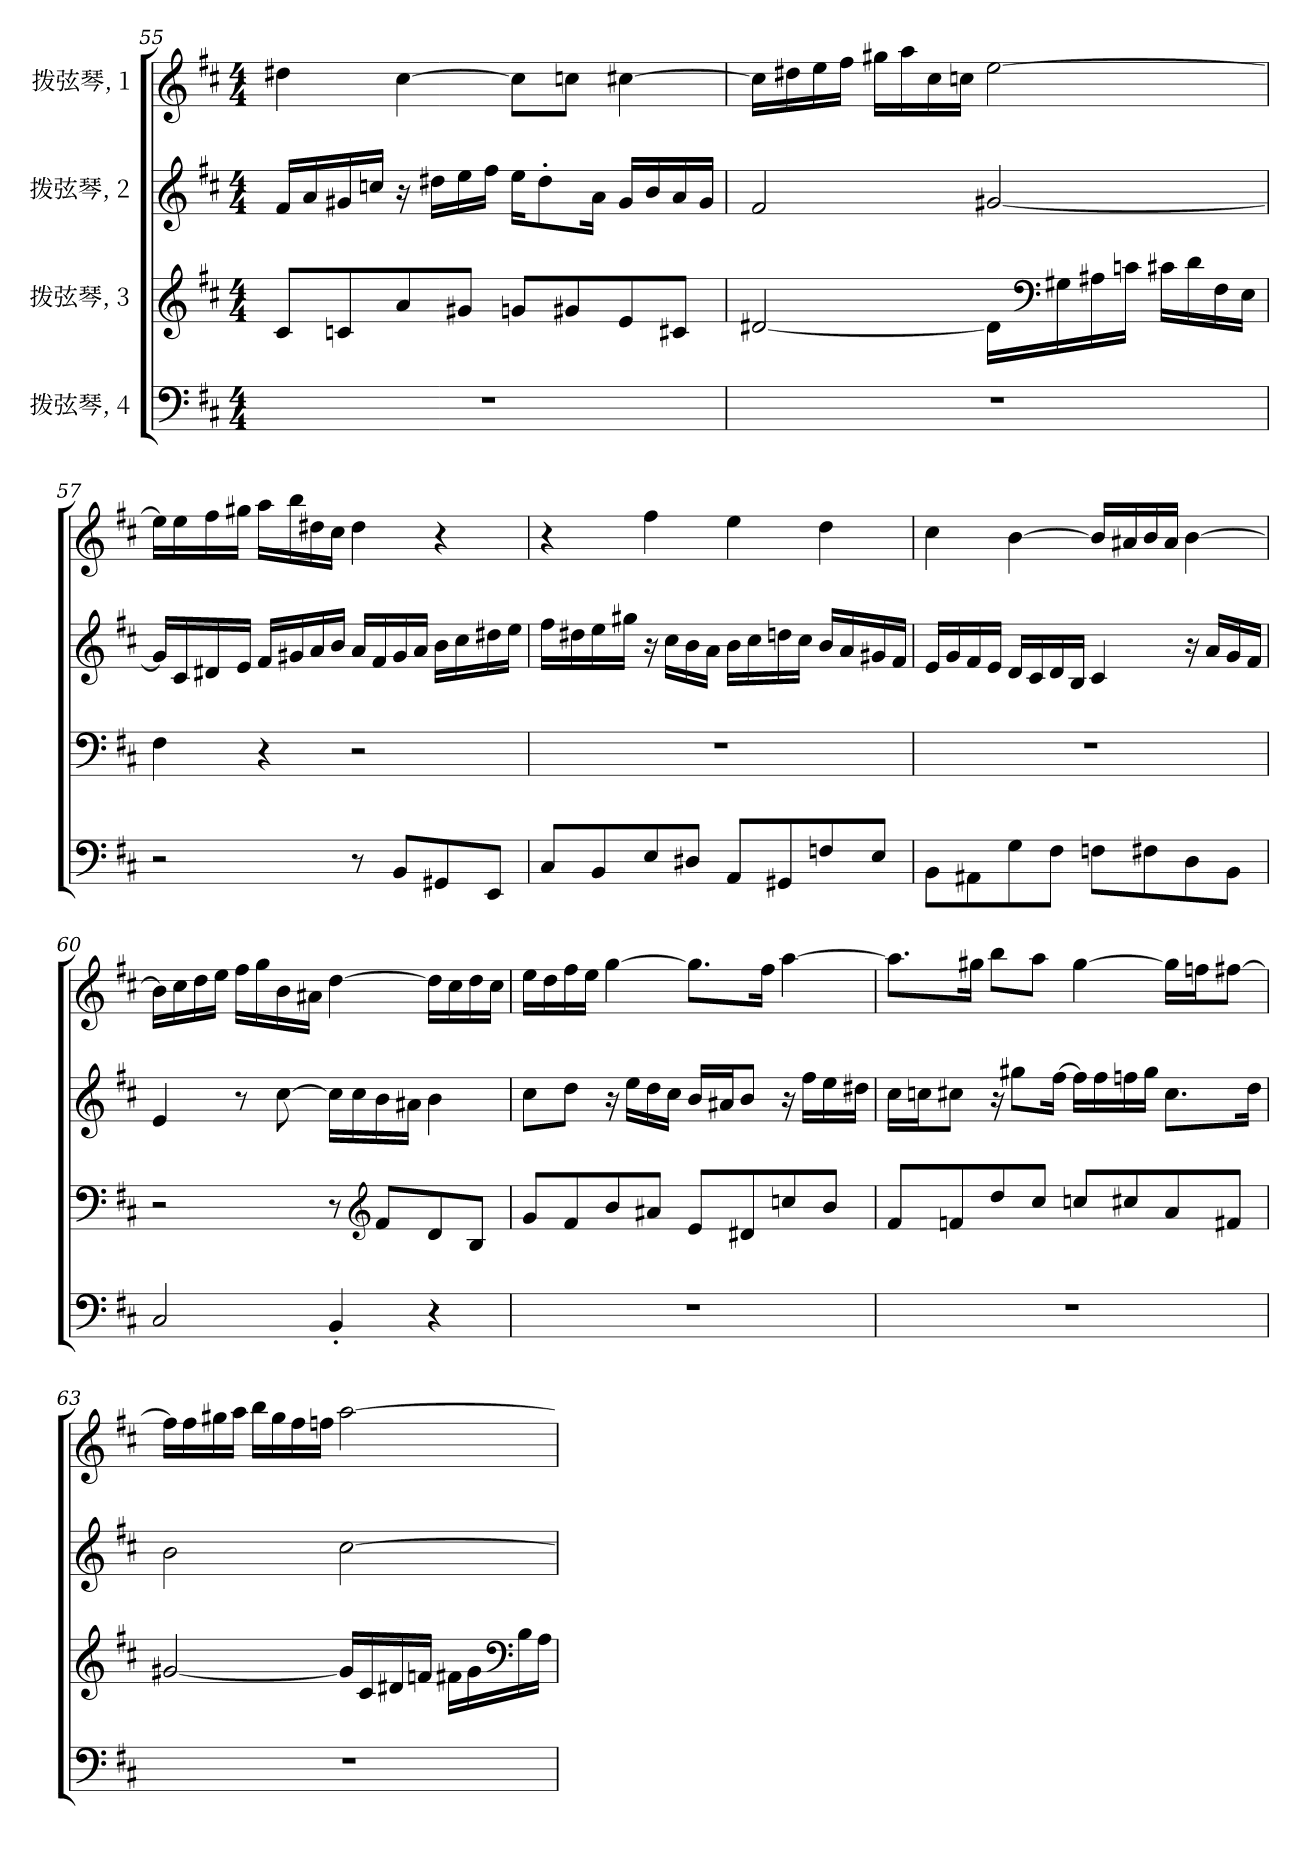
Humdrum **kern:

**kern	**kern	**kern	**kern
*part4	*part3	*part2	*part1
*staff4	*staff3	*staff2	*staff1
*I"拨弦琴, 4	*I"拨弦琴, 3	*I"拨弦琴, 2	*I"拨弦琴, 1
*clefF4	*clefG2	*clefG2	*clefG2
*k[f#c#]	*k[f#c#]	*k[f#c#]	*k[f#c#]
*M4/4	*M4/4	*M4/4	*M4/4
=55	=55	=55	=55
1r	8c#/L	16f#/LL	4dd#X\
.	.	16a/	.
.	8cn/	16g#X/	.
.	.	16ccn/JJ	.
.	8a/	16r	[4cc#\
.	.	16dd#X\LL	.
.	8g#X/J	16ee\	.
.	.	16ff#\JJ	.
.	8gn/L	16ee\KL	8cc#\L]
.	.	8dd#'\	.
.	8g#X/	.	8ccn\J
.	.	16a\Jk	.
.	8e/	16g#/LL	[4cc#X\
.	.	16b/	.
.	8c#X/J	16a/	.
.	.	16g#/JJ	.
!!LO:PB:g=z
=56	=56	=56	=56
1r	[2d#X/	2f#/	16cc#\LL]
.	.	.	16dd#X\
.	.	.	16ee\
.	.	.	16ff#\JJ
.	.	.	16gg#X\LL
.	.	.	16aa\
.	.	.	16cc#\
.	.	.	16ccn\JJ
.	16d#\LL]	[2g#X/	[2ee\
*	*clefF4	*	*
.	16G#X\	.	.
.	16A#X\	.	.
.	16cn\JJ	.	.
.	16c#X\LL	.	.
.	16d#\	.	.
.	16F#\	.	.
.	16E\JJ	.	.
!!LO:LB:g=z
=57	=57	=57	=57
2r	4F#\	16g#/LL]	16ee\LL]
.	.	16c#/	16ee\
.	.	16d#X/	16ff#\
.	.	16e/JJ	16gg#X\JJ
.	4r	16f#/LL	16aa\LL
.	.	16g#X/	16bb\
.	.	16a/	16dd#X\
.	.	16b/JJ	16cc#\JJ
8r	2r	16a/LL	4dd#\
.	.	16f#/	.
8BB/L	.	16g#/	.
.	.	16a/JJ	.
8GG#X/	.	16b\LL	4r
.	.	16cc#\	.
8EE/J	.	16dd#X\	.
.	.	16ee\JJ	.
=58	=58	=58	=58
8C#/L	1r	16ff#\LL	4r
.	.	16dd#X\	.
8BB/	.	16ee\	.
.	.	16gg#X\JJ	.
8E/	.	16r	4ff#\
.	.	16cc#\LL	.
8D#X/J	.	16b\	.
.	.	16a\JJ	.
8AA/L	.	16b\LL	4ee\
.	.	16cc#\	.
8GG#X/	.	16ddn\	.
.	.	16cc#\JJ	.
8Fn/	.	16b/LL	4dd\
.	.	16a/	.
8E/J	.	16g#X/	.
.	.	16f#/JJ	.
!!LO:LB:g=z
=59	=59	=59	=59
8BB\L	1r	16e/LL	4cc#\
.	.	16g/	.
8AA#X\	.	16f#/	.
.	.	16e/JJ	.
8G\	.	16d/LL	[4b\
.	.	16c#/	.
8F#\J	.	16d/	.
.	.	16B/JJ	.
8Fn\L	.	4c#/	16b/LL]
.	.	.	16a#X/
8F#X\	.	.	16b/
.	.	.	16a#/JJ
8D\	.	16r	[4b\
.	.	16a/LL	.
8BB\J	.	16g/	.
.	.	16f#/JJ	.
=60	=60	=60	=60
2C#/	2r	4e/	16b\LL]
.	.	.	16cc#\
.	.	.	16dd\
.	.	.	16ee\JJ
.	.	8r	16ff#\LL
.	.	.	16gg\
.	.	[8cc#\	16b\
.	.	.	16a#X\JJ
4BB'/	8r	16cc#\LL]	[4dd\
.	.	16cc#\	.
*	*clefG2	*	*
.	8f#/L	16b\	.
.	.	16a#X\JJ	.
4r	8d/	4b\	16dd\LL]
.	.	.	16cc#\
.	8B/J	.	16dd\
.	.	.	16cc#\JJ
!!LO:PB:g=z
=61	=61	=61	=61
1r	8g/L	8cc#\L	16ee\LL
.	.	.	16dd\
.	8f#/	8dd\J	16ff#\
.	.	.	16ee\JJ
.	8b/	16r	[4gg\
.	.	16ee\LL	.
.	8a#X/J	16dd\	.
.	.	16cc#\JJ	.
.	8e/L	16b/LL	8.gg\L]
.	.	16a#X/J	.
.	8d#X/	8b/J	.
.	.	.	16ff#\Jk
.	8ccn/	16r	[4aa\
.	.	16ff#\LL	.
.	8b/J	16ee\	.
.	.	16dd#X\JJ	.
=62	=62	=62	=62
1r	8f#/L	16cc#\LL	8.aa\L]
.	.	16ccn\J	.
.	8fn/	8cc#X\J	.
.	.	.	16gg#X\Jk
.	8dd/	16r	8bb\L
.	.	8gg#X\L	.
.	8cc#/J	.	8aa\J
.	.	[16ff#\Jk	.
.	8ccn/L	16ff#\LL]	[4gg#\
.	.	16ff#\	.
.	8cc#X/	16ffn\	.
.	.	16gg#\JJ	.
.	8a/	8.cc#\L	16gg#\LL]
.	.	.	16ffn\J
.	8f#X/J	.	[8ff#X\J
.	.	16dd\Jk	.
!!LO:LB:g=z
=63	=63	=63	=63
1r	[2g#X/	2b\	16ff#\LL]
.	.	.	16ff#\
.	.	.	16gg#X\
.	.	.	16aa\JJ
.	.	.	16bb\LL
.	.	.	16gg#\
.	.	.	16ff#\
.	.	.	16ffn\JJ
.	16g#/LL]	[2cc#\	[2aa\
.	16c#/	.	.
.	16d#X/	.	.
.	16fn/JJ	.	.
.	16f#X\LL	.	.
.	16g#\	.	.
*	*clefF4	*	*
.	16B\	.	.
.	16A\JJ	.	.
=	=	=	=
*-	*-	*-	*-
